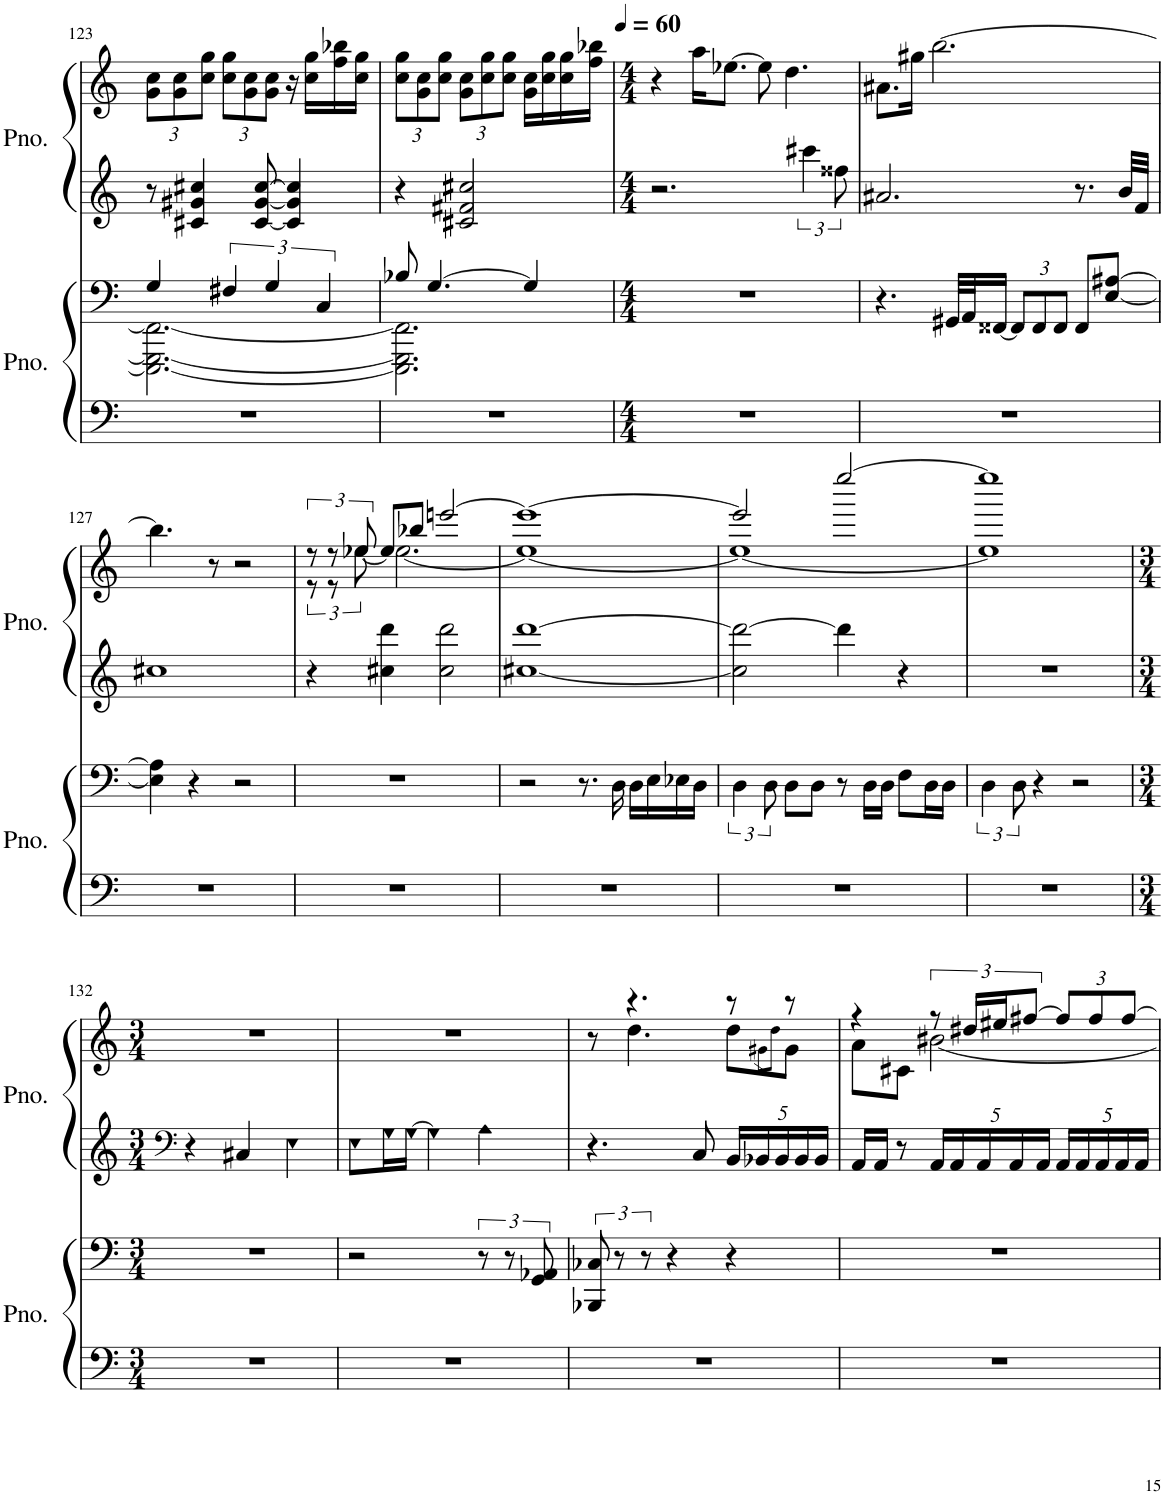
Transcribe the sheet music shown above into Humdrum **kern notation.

**kern	**kern	**kern	**kern
*part2	*part2	*part1	*part1
*staff4	*staff3	*staff2	*staff1
*I"Piano	*	*I"Piano	*
*I'Pno.	*	*I'Pno.	*
!!LO:PB:g=z
*clefF4	*clefF4	*clefG2	*clefG2
*k[]	*k[]	*k[]	*k[]
*M3/4	*M3/4	*M3/4	*M3/4
=123	=123	=123	=123
*	*^	*	*
*	*	*	*	*Xbrackettup
2.r	4G/	2.EEE\_ 2.GGG#\_ 2.FF\_	8r	12g\ 12cc\L
.	.	.	.	12g\ 12cc\
.	.	.	4c#X/ 4g#X/ 4cc#X/	.
.	.	.	.	12cc\ 12gg\J
.	6F#X/	.	.	12cc\ 12gg\L
.	.	.	.	12g\ 12cc\
.	.	.	[8c#/ [8g#/ [8cc#/	.
.	6G/	.	.	12g\ 12cc\J
.	.	.	4c#/] 4g#/] 4cc#/]	16r
.	.	.	.	16cc\ 16gg\LL
.	6C/	.	.	.
.	.	.	.	16ff\ 16bb-X\
.	.	.	.	16cc\ 16gg\JJ
=124	=124	=124	=124	=124
2.r	8B-X/	2.EEE\] 2.GGG#\] 2.FF\]	4r	12cc\ 12gg\L
.	.	.	.	12g\ 12cc\
.	[4.G/	.	.	.
.	.	.	.	12cc\ 12gg\J
.	.	.	2c#X/ 2f#X/ 2cc#X/	12g\ 12cc\L
.	.	.	.	12cc\ 12gg\
.	.	.	.	12cc\ 12gg\J
.	4G/]	.	.	16g\ 16cc\LL
.	.	.	.	16cc\ 16gg\
.	.	.	.	16cc\ 16gg\
.	.	.	.	16ff\ 16bb-X\JJ
*	*v	*v	*	*
=125	=125	=125	=125
*M4/4	*M4/4	*M4/4	*M4/4
*	*	*	*MM60
1r	1r	2.r	4r
.	.	.	16aa\KL
.	.	.	[8.ee-X\J
.	.	.	8ee-\]
.	.	.	4.dd\
.	.	6ccc#X\	.
.	.	12ff##X\	.
=126	=126	=126	=126
1r	4.r	2.a#X/	8.a#X\L
.	.	.	16gg#X\Jk
.	.	.	[2.bb\
.	32GG#X/LLL	.	.
.	32AA/J	.	.
.	[16FF##X/JJ	.	.
*	*Xbrackettup	*	*
.	12FF##/L]	.	.
.	12FF##/	.	.
.	12FF##/J	.	.
.	8FF##/L	8.r	.
.	[8E/ [8A#X/J	.	.
.	.	32b/LLL	.
.	.	32f/JJJ	.
!!LO:LB:g=z
=127	=127	=127	=127
1r	4E\] 4A#\]	1cc#X	4.bb\]
.	4r	.	.
.	.	.	8r
.	2r	.	2r
=128	=128	=128	=128
*	*	*	*brackettup
*	*	*	*^
1r	1r	4r	12r	12r
.	.	.	12r	12r
.	.	.	[<12ee-X/	12ee-\
.	.	4cc#X\ 4ddd\	8ee-/L]	[2.ee-\
.	.	.	8bb-X/J	.
.	.	2cc#\ 2ddd\	[2eeen/	.
=129	=129	=129	=129	=129
1r	2r	[1cc#X [1ddd	1eee_	1ee-_
.	8.r	.	.	.
.	16D\	.	.	.
.	16D\LL	.	.	.
.	16E\	.	.	.
.	16E-X\	.	.	.
.	16D\JJ	.	.	.
=130	=130	=130	=130	=130
*	*brackettup	*	*	*
1r	6D\	2cc#\] 2ddd\_	2eee/]	1ee-_
.	12D\	.	.	.
.	8D\L	.	.	.
.	8D\J	.	.	.
.	8r	4ddd\]	[2eeee/	.
.	16D\LL	.	.	.
.	16D\JJ	.	.	.
.	8F\L	4r	.	.
.	16D\L	.	.	.
.	16D\JJ	.	.	.
=131	=131	=131	=131	=131
1r	6D\	1r	1eeee]	1ee-]
.	12D\	.	.	.
.	4r	.	.	.
.	2r	.	.	.
*	*	*	*v	*v
!!LO:LB:g=z
=132	=132	=132	=132
*	*	*clefF4	*
*M3/4	*M3/4	*M3/4	*M3/4
2.r	2.r	4r	2.r
.	.	4C#X/	.
.	.	4En\	.
=133	=133	=133	=133
2.r	2r	8En\L	2.r
.	.	16Gn\L	.
.	.	[16Gn\JJ	.
.	.	4Gn\]	.
.	12r	4An\	.
.	12r	.	.
.	12GG/ 12AA-X/	.	.
=134	=134	=134	=134
*	*	*	*^
2.r	12BBB-X/ 12C-X/	4.r	8r	8ryy
.	12r	.	.	.
.	.	.	4.r	4.dd\
.	12r	.	.	.
.	4r	.	.	.
.	.	8C/	.	.
*	*	*Xbrackettup	*	*
.	4r	20BB/LL	8r	8dd\L
.	.	20BB-X/	.	.
.	.	20BB-/	.	.
.	.	.	.	8qg#X\L
.	.	.	.	8qdd\J
.	.	.	8r	8g#\J
.	.	20BB-/	.	.
.	.	20BB-/JJ	.	.
=135	=135	=135	=135	=135
2.r	2.r	16AA/LL	4r	8a\L
.	.	16AA/JJ	.	.
.	.	8r	.	8c#X\J
.	.	20AA/LL	12r	[2b#X\
.	.	20AA/	.	.
.	.	.	24dd#X/LL	.
.	.	20AA/	.	.
.	.	.	24ee#X/J	.
.	.	20AA/	.	.
.	.	.	[12ff#X/J	.
.	.	20AA/JJ	.	.
*	*	*	*Xbrackettup	*
.	.	20AA/LL	12ff#/L]	.
.	.	20AA/	.	.
.	.	.	12ff#/	.
.	.	20AA/	.	.
.	.	20AA/	.	.
.	.	.	[12ff#/J	.
.	.	20AA/JJ	.	.
*	*	*	*v	*v
=	=	=	=
*-	*-	*-	*-
